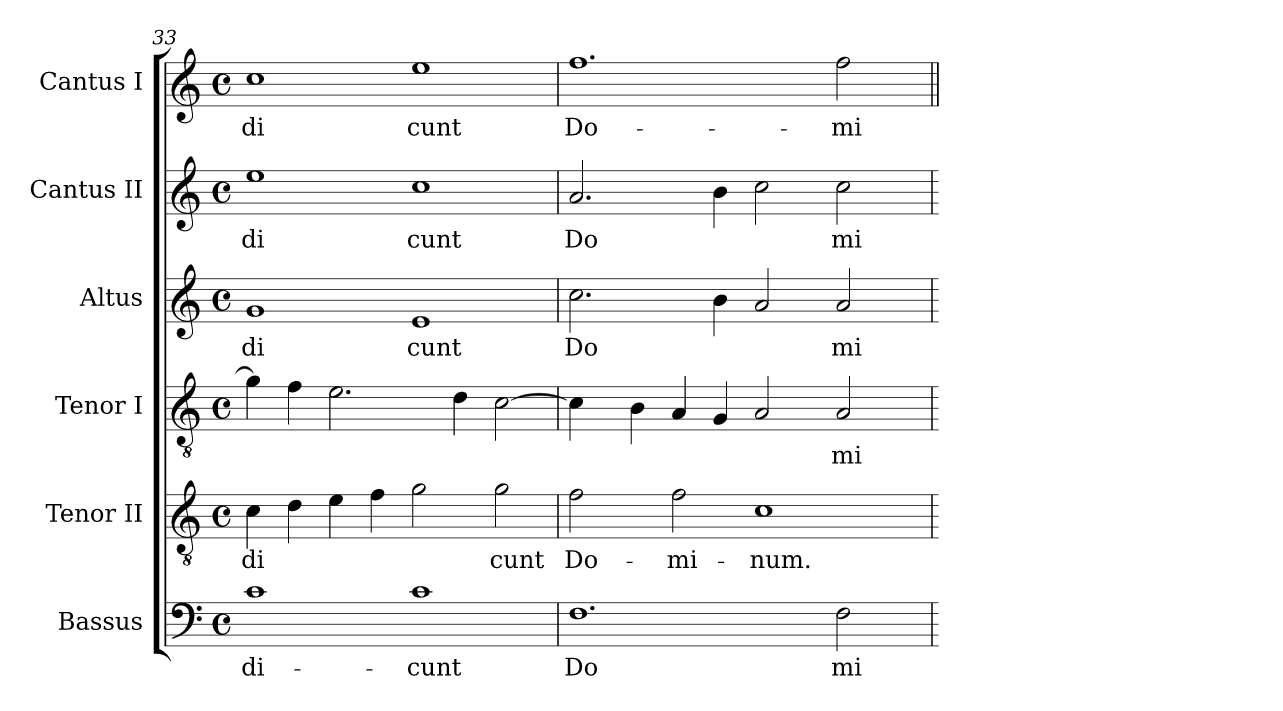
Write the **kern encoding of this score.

**kern	**text	**kern	**text	**kern	**text	**kern	**text	**kern	**text	**kern	**text
*part6	*part6	*part5	*part5	*part4	*part4	*part3	*part3	*part2	*part2	*part1	*part1
*staff6	*staff6	*staff5	*staff5	*staff4	*staff4	*staff3	*staff3	*staff2	*staff2	*staff1	*staff1
*I"Bassus	*	*I"Tenor II	*	*I"Tenor I	*	*I"Altus	*	*I"Cantus II	*	*I"Cantus I	*
*clefF4	*	*clefGv2	*	*clefGv2	*	*clefG2	*	*clefG2	*	*clefG2	*
*M4/4	*	*M4/4	*	*M4/4	*	*M4/4	*	*M4/4	*	*M4/4	*
*met(c)	*	*met(c)	*	*met(c)	*	*met(c)	*	*met(c)	*	*met(c)	*
=33	=33	=33	=33	=33	=33	=33	=33	=33	=33	=33	=33
!	!LO:LY:b:cj	!	!LO:LY:b:cj	!	!	!	!LO:LY:b:cj	!	!LO:LY:b:cj	!	!LO:LY:b:cj
1c	-di-	4c\	di	4g\]	.	1g	di	1ee	di	1cc	di
.	.	4d\	.	4f\	.	.	.	.	.	.	.
.	.	4e\	.	2.e\	.	.	.	.	.	.	.
.	.	4f\	.	.	.	.	.	.	.	.	.
!	!LO:LY:b:cj	!	!	!	!	!	!LO:LY:b:cj	!	!LO:LY:b:cj	!	!LO:LY:b:cj
1c	-cunt	2g\	.	.	.	1e	cunt	1cc	cunt	1ee	cunt
.	.	.	.	4d\	.	.	.	.	.	.	.
!	!	!	!LO:LY:b:cj	!	!	!	!	!	!	!	!
.	.	2g\	cunt	[<2c\	.	.	.	.	.	.	.
!!LO:PB:g=z
=34	=34	=34	=34	=34	=34	=34	=34	=34	=34	=34	=34
!	!LO:LY:b:cj	!	!LO:LY:b:cj	!	!	!	!LO:LY:b	!	!LO:LY:b	!	!LO:LY:b:cj
*	*	*	*	*^	*	*	*	*	*	*	*
1.F	Do	2f\	Do-	4c\]	8ryy	.	2.cc\	Do	2.a/	Do	1.ff	Do-
.	.	.	.	.	32ryy	.	.	.	.	.	.	.
.	.	.	.	.	1ryy	.	.	.	.	.	.	.
.	.	.	.	4B\	.	.	.	.	.	.	.	.
!	!	!	!LO:LY:b:cj	!	!	!	!	!	!	!	!	!
.	.	2f\	-mi-	4A/	.	.	.	.	.	.	.	.
.	.	.	.	4G/	.	.	4b\	.	4b\	.	.	.
!	!	!	!LO:LY:b:cj	!	!	!	!	!	!	!	!	!
.	.	1c	-num.	2A/	.	.	2a/	.	2cc\	.	.	.
.	.	.	.	.	2ryy	.	.	.	.	.	.	.
!	!LO:LY:b:cj	!	!	!	!	!LO:LY:b:cj	!	!LO:LY:b:cj	!	!LO:LY:b:cj	!	!LO:LY:b:cj
2F\	mi	.	.	2A/	.	-mi	2a/	mi	2cc\	mi	2ff\	-mi-
.	.	.	.	.	4ryy	.	.	.	.	.	.	.
.	.	.	.	.	16.ryy	.	.	.	.	.	.	.
*	*	*	*	*v	*v	*	*	*	*	*	*	*
=	=||	=	=||	=	=||	=	=||	=	=||	=||	=||
*-	*-	*-	*-	*-	*-	*-	*-	*-	*-	*-	*-
